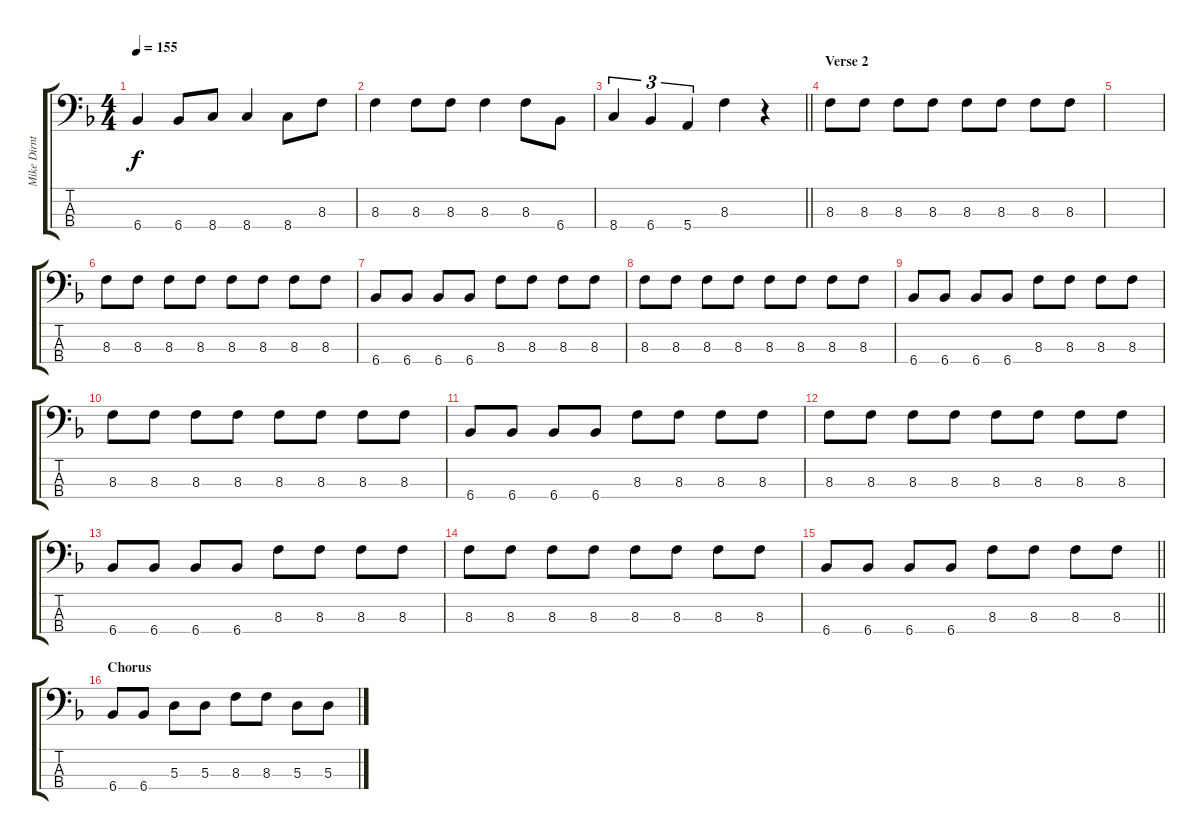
\track ("Mike Dirnt (Bass)" "Mike Dirnt") {instrument electricbassfinger}
\staff {score tabs}
\tuning (G2 D2 A1 E1) {hide}
\ts (4 4)
\tempo 155
\clef f4
\ks f
6.4.4{dy f} 6.4.8 8.4.8 8.4.4 8.4.8 8.3.8 |
8.3.4 8.3.8 8.3.8 8.3.4 8.3.8 6.4.8 |
\barLineRight lightlight
8.4.4{tu (3 2)} 6.4.4{tu (3 2)} 5.4.4{tu (3 2)} 8.3.4 r.4 |
\section ("" "Verse 2")
8.3.8 8.3.8 8.3.8 8.3.8 8.3.8 8.3.8 8.3.8 8.3.8 |
|
8.3.8 8.3.8 8.3.8 8.3.8 8.3.8 8.3.8 8.3.8 8.3.8 |
6.4.8 6.4.8 6.4.8 6.4.8 8.3.8 8.3.8 8.3.8 8.3.8 |
8.3.8 8.3.8 8.3.8 8.3.8 8.3.8 8.3.8 8.3.8 8.3.8 |
6.4.8 6.4.8 6.4.8 6.4.8 8.3.8 8.3.8 8.3.8 8.3.8 |
8.3.8 8.3.8 8.3.8 8.3.8 8.3.8 8.3.8 8.3.8 8.3.8 |
6.4.8 6.4.8 6.4.8 6.4.8 8.3.8 8.3.8 8.3.8 8.3.8 |
8.3.8 8.3.8 8.3.8 8.3.8 8.3.8 8.3.8 8.3.8 8.3.8 |
6.4.8 6.4.8 6.4.8 6.4.8 8.3.8 8.3.8 8.3.8 8.3.8 |
8.3.8 8.3.8 8.3.8 8.3.8 8.3.8 8.3.8 8.3.8 8.3.8 |
\barLineRight lightlight
6.4.8 6.4.8 6.4.8 6.4.8 8.3.8 8.3.8 8.3.8 8.3.8 |
\section ("" "Chorus")
6.4.8 6.4.8 5.3.8 5.3.8 8.3.8 8.3.8 5.3.8 5.3.8
